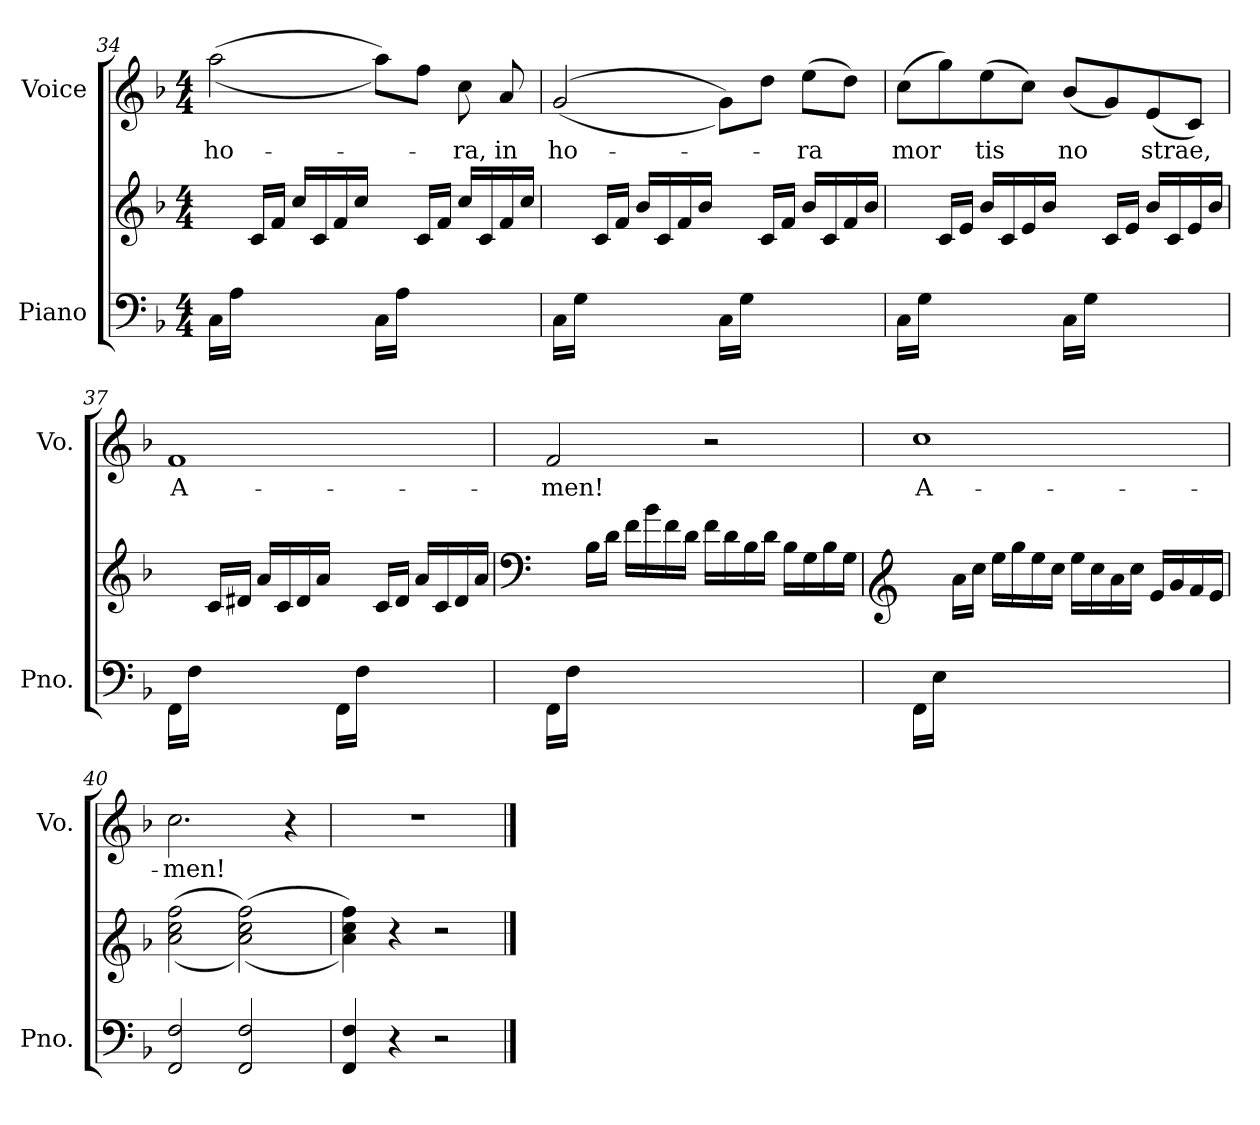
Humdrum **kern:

**kern	**kern	**kern	**text
*part2	*part2	*part1	*part1
*staff3	*staff2	*staff1	*staff1
*I"Piano	*	*I"Voice	*
*I'Pno.	*	*I'Vo.	*
!!LO:LB:g=z
*clefF4	*clefG2	*clefG2	*
*k[b-]	*k[b-]	*k[b-]	*
*M4/4	*M4/4	*M4/4	*
=34	=34	=34	=34
*^	*	*	*
16C\LL	1ryy	8ryy	((2aa\	ho-
16A\JJ	.	.	.	.
4.ryy	.	16c/LL	.	.
.	.	16f/JJ	.	.
.	.	16cc/LL	.	.
.	.	16c/	.	.
.	.	16f/	.	.
.	.	16cc/JJ	.	.
16C\LL	.	8ryy	8aa\L))	.
16A\JJ	.	.	.	.
4.ryy	.	16c/LL	8ff\J	.
.	.	16f/JJ	.	.
.	.	16cc/LL	8cc\	-ra,
.	.	16c/	.	.
.	.	16f/	8a/	in
.	.	16cc/JJ	.	.
=35	=35	=35	=35	=35
16C\LL	1ryy	8ryy	((>2g/	ho-
16G\JJ	.	.	.	.
4.ryy	.	16c/LL	.	.
.	.	16f/JJ	.	.
.	.	16b-/LL	.	.
.	.	16c/	.	.
.	.	16f/	.	.
.	.	16b-/JJ	.	.
16C\LL	.	8ryy	8g\L))	.
16G\JJ	.	.	.	.
4.ryy	.	16c/LL	8dd\J	.
.	.	16f/JJ	.	.
.	.	16b-/LL	(8ee\L	-ra
.	.	16c/	.	.
.	.	16f/	8dd\J)	.
.	.	16b-/JJ	.	.
=36	=36	=36	=36	=36
16C\LL	1ryy	8ryy	(8cc\L	mor
16G\JJ	.	.	.	.
4.ryy	.	16c/LL	8gg\)	.
.	.	16e/JJ	.	.
.	.	16b-/LL	(8ee\	tis
.	.	16c/	.	.
.	.	16e/	8cc\J)	.
.	.	16b-/JJ	.	.
16C\LL	.	8ryy	(8b-/L	no
16G\JJ	.	.	.	.
4.ryy	.	16c/LL	8g/)	.
.	.	16e/JJ	.	.
.	.	16b-/LL	(8e/	strae,
.	.	16c/	.	.
.	.	16e/	8c/J)	.
.	.	16b-/JJ	.	.
!!LO:LB:g=z
=37	=37	=37	=37	=37
16FF\LL	1ryy	8ryy	1f	A-
16F\JJ	.	.	.	.
4.ryy	.	16c/LL	.	.
.	.	16d#X/JJ	.	.
.	.	16a/LL	.	.
.	.	16c/	.	.
.	.	16d#/	.	.
.	.	16a/JJ	.	.
16FF\LL	.	8ryy	.	.
16F\JJ	.	.	.	.
4.ryy	.	16c/LL	.	.
.	.	16d#/JJ	.	.
.	.	16a/LL	.	.
.	.	16c/	.	.
.	.	16d#/	.	.
.	.	16a/JJ	.	.
=38	=38	=38	=38	=38
*	*	*clefF4	*	*
16FF\LL	1ryy	8ryy	2f/	-men!
16F\JJ	.	.	.	.
2..ryy	.	16B-\LL	.	.
.	.	16d\JJ	.	.
.	.	16f\LL	.	.
.	.	16b-\	.	.
.	.	16f\	.	.
.	.	16d\JJ	.	.
.	.	16f\LL	2r	.
.	.	16d\	.	.
.	.	16B-\	.	.
.	.	16d\JJ	.	.
.	.	16B-\LL	.	.
.	.	16G\	.	.
.	.	16B-\	.	.
.	.	16G\JJ	.	.
!!LO:LB:g=z
=39	=39	=39	=39	=39
*	*	*clefG1	*	*
16FF\LL	1ryy	8ryy	1cc	A-
16E\JJ	.	.	.	.
2..ryy	.	16cc\LL	.	.
.	.	16ee\JJ	.	.
.	.	16gg\LL	.	.
.	.	16bb-\	.	.
.	.	16gg\	.	.
.	.	16ee\JJ	.	.
.	.	16gg\LL	.	.
.	.	16ee\	.	.
.	.	16cc\	.	.
.	.	16ee\JJ	.	.
.	.	16g/LL	.	.
.	.	16b-/	.	.
.	.	16a/	.	.
.	.	16g/JJ	.	.
*v	*v	*	*	*
=40	=40	=40	=40
2FF/ 2F/	(>(2cc\ 2ee\ 2aa\	2.cc\	-men!
2FF/ 2F/	(>(2cc\ 2ee\ 2aa\))	.	.
.	.	4r	.
=41	=41	=41	=41
4FF/ 4F/	4cc\ 4ee\ 4aa\))	1r	.
4r	4r	.	.
2r	2r	.	.
==	==	==	==
*-	*-	*-	*-
